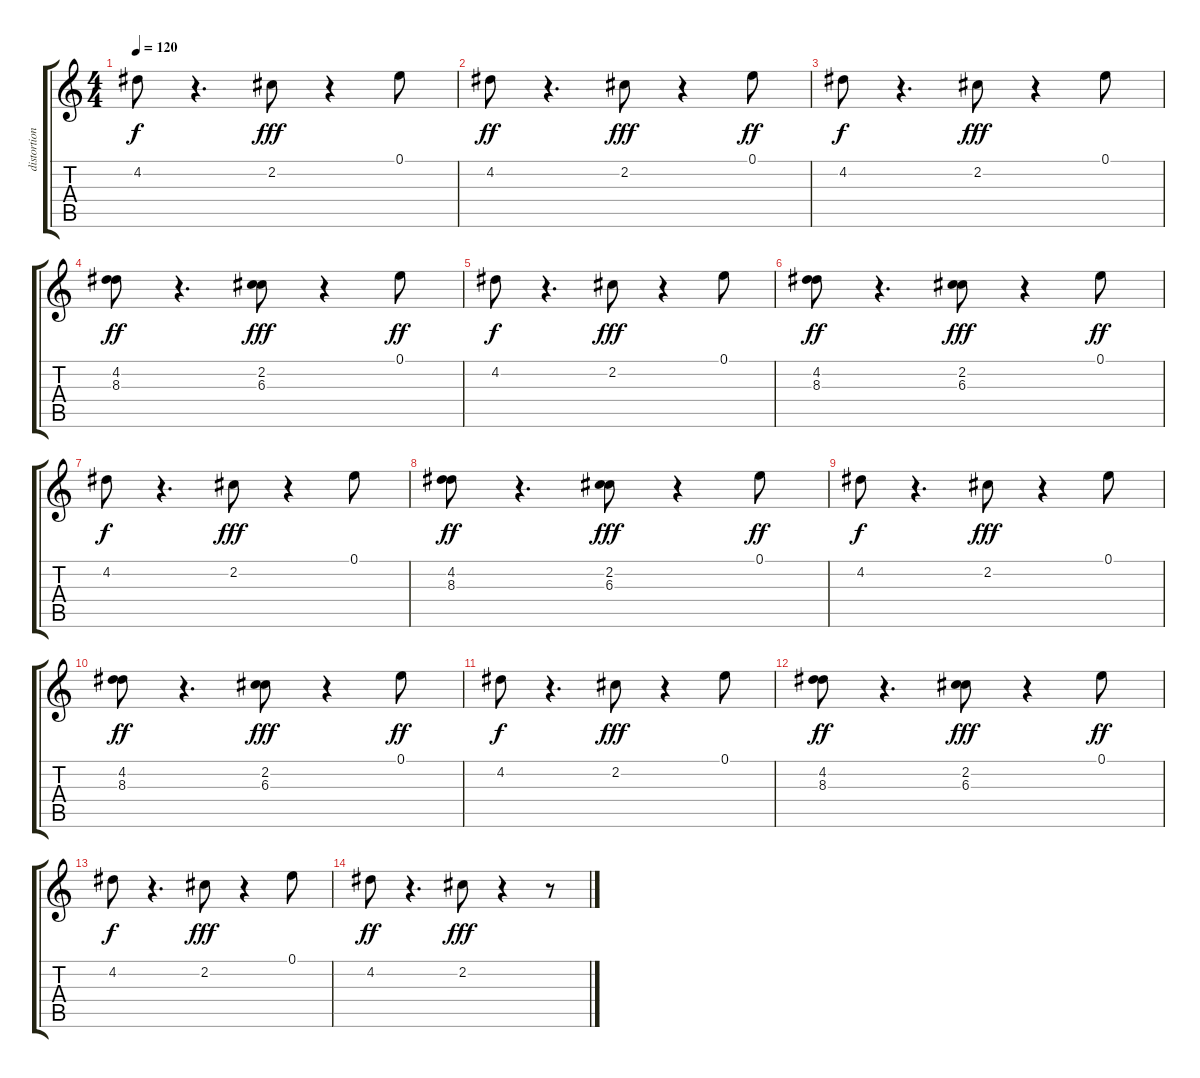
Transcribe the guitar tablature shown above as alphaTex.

\track ("distortion gt" "distortion") {instrument distortionguitar}
\staff {score tabs}
\tuning (E4 B3 G3 D3 A2 E2) {hide}
\ts (4 4)
\tempo 120
\clef g2
\ks c
4.2.8{dy f} r.4{d} 2.2.8{dy fff} r.4 0.1.8 |
4.2.8{dy ff} r.4{d} 2.2.8{dy fff} r.4 0.1.8{dy ff} |
4.2.8{dy f} r.4{d} 2.2.8{dy fff} r.4 0.1.8 |
(4.2 8.3).8{dy ff} r.4{d} (2.2 6.3).8{dy fff} r.4 0.1.8{dy ff} |
4.2.8{dy f} r.4{d} 2.2.8{dy fff} r.4 0.1.8 |
(4.2 8.3).8{dy ff} r.4{d} (2.2 6.3).8{dy fff} r.4 0.1.8{dy ff} |
4.2.8{dy f} r.4{d} 2.2.8{dy fff} r.4 0.1.8 |
(4.2 8.3).8{dy ff} r.4{d} (2.2 6.3).8{dy fff} r.4 0.1.8{dy ff} |
4.2.8{dy f} r.4{d} 2.2.8{dy fff} r.4 0.1.8 |
(4.2 8.3).8{dy ff} r.4{d} (2.2 6.3).8{dy fff} r.4 0.1.8{dy ff} |
4.2.8{dy f} r.4{d} 2.2.8{dy fff} r.4 0.1.8 |
(4.2 8.3).8{dy ff} r.4{d} (2.2 6.3).8{dy fff} r.4 0.1.8{dy ff} |
4.2.8{dy f} r.4{d} 2.2.8{dy fff} r.4 0.1.8 |
4.2.8{dy ff} r.4{d} 2.2.8{dy fff} r.4 r.8
